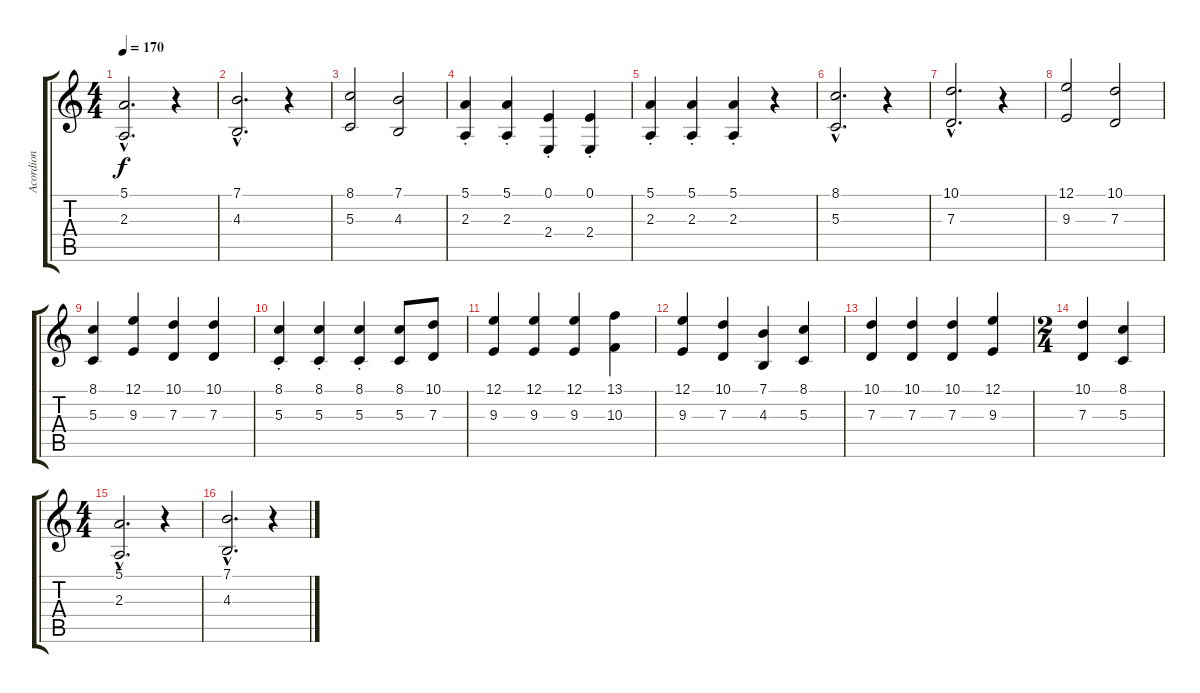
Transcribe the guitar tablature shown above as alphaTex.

\track ("Acordion" "Acordion") {instrument accordion}
\staff {score tabs}
\tuning (E4 B3 G3 D3 A2 E2) {hide}
\ts (4 4)
\tempo 170
\clef g2
\ks c
(5.1{hac} 2.3{hac}).2{d dy f instrument accordion} r.4 |
(7.1{hac} 4.3{hac}).2{d} r.4 |
(8.1 5.3).2 (7.1 4.3).2 |
(5.1{st} 2.3{st}).4 (5.1{st} 2.3{st}).4 (0.1{st} 2.4{st}).4 (0.1{st} 2.4{st}).4 |
(5.1{st} 2.3{st}).4 (5.1{st} 2.3{st}).4 (5.1{st} 2.3{st}).4 r.4 |
(8.1{hac} 5.3{hac}).2{d} r.4 |
(10.1{hac} 7.3{hac}).2{d} r.4 |
(12.1 9.3).2 (10.1 7.3).2 |
(8.1 5.3).4 (12.1 9.3).4 (10.1 7.3).4 (10.1 7.3).4 |
(8.1{st} 5.3{st}).4 (8.1{st} 5.3{st}).4 (8.1{st} 5.3{st}).4 (8.1 5.3).8 (10.1 7.3).8 |
(12.1 9.3).4 (12.1 9.3).4 (12.1 9.3).4 (13.1 10.3).4 |
(12.1 9.3).4 (10.1 7.3).4 (7.1 4.3).4 (8.1 5.3).4 |
(10.1 7.3).4 (10.1 7.3).4 (10.1 7.3).4 (12.1 9.3).4 |
\ts (2 4)
(10.1 7.3).4 (8.1 5.3).4 |
\ts (4 4)
(5.1{hac} 2.3{hac}).2{d} r.4 |
(7.1{hac} 4.3{hac}).2{d} r.4
